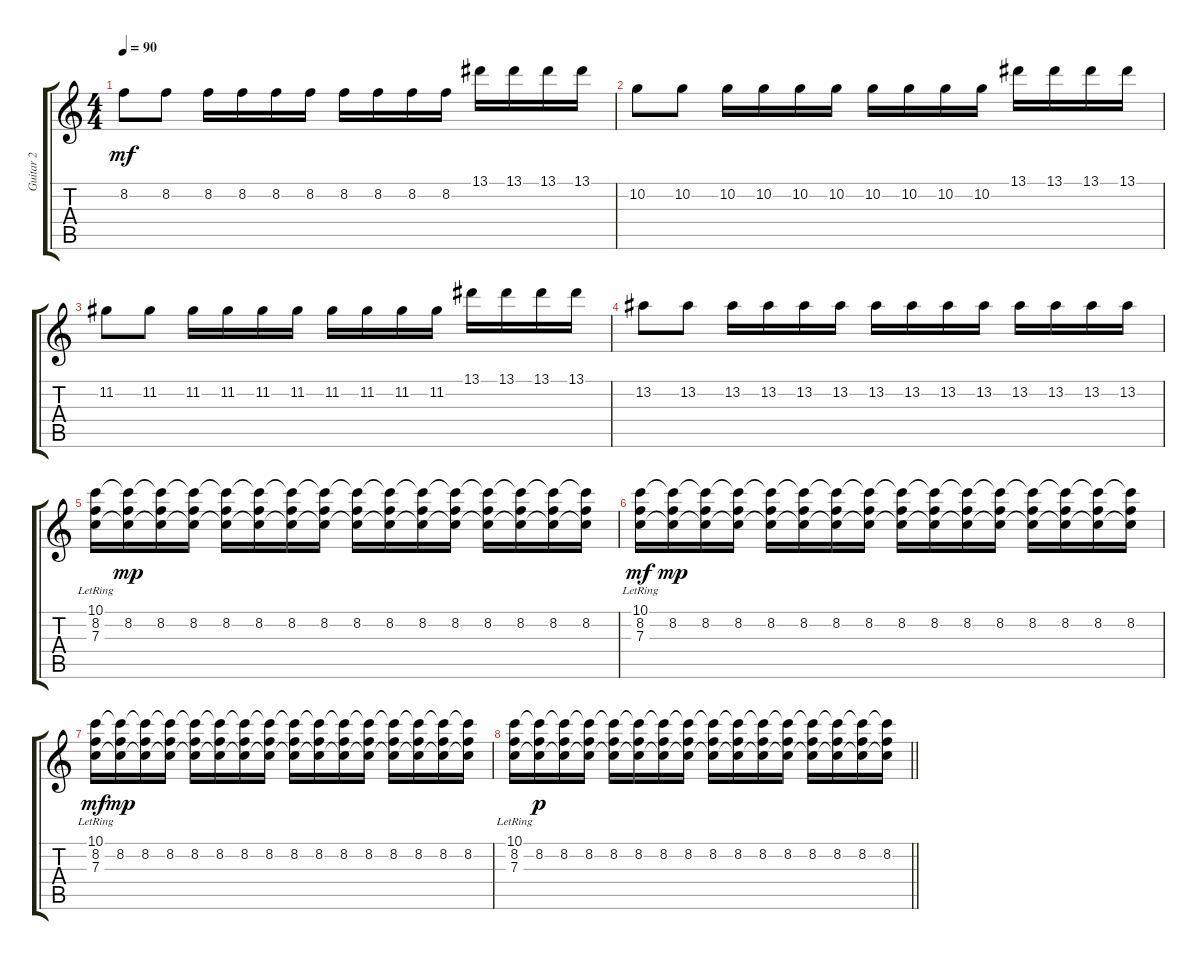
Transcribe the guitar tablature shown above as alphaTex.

\track ("Guitar 2" "Guitar 2") {instrument acousticguitarsteel}
\staff {score tabs}
\tuning (D4 A3 F3 C3 G2 C2) {hide}
\ts (4 4)
\tempo 90
\clef g2
\ks c
8.2.8{dy mf} 8.2.8 8.2.16 8.2.16 8.2.16 8.2.16 8.2.16 8.2.16 8.2.16 8.2.16 13.1.16 13.1.16 13.1.16 13.1.16 |
10.2.8 10.2.8 10.2.16 10.2.16 10.2.16 10.2.16 10.2.16 10.2.16 10.2.16 10.2.16 13.1.16 13.1.16 13.1.16 13.1.16 |
11.2.8 11.2.8 11.2.16 11.2.16 11.2.16 11.2.16 11.2.16 11.2.16 11.2.16 11.2.16 13.1.16 13.1.16 13.1.16 13.1.16 |
13.2.8 13.2.8 13.2.16 13.2.16 13.2.16 13.2.16 13.2.16 13.2.16 13.2.16 13.2.16 13.2.16 13.2.16 13.2.16 13.2.16 |
(10.1{lr} 8.2 7.3{lr}).16 (10.1{t} 8.2 7.3{t}).16{dy mp} (10.1{t} 8.2 7.3{t}).16 (10.1{t} 8.2 7.3{t}).16 (10.1{t} 8.2 7.3{t}).16 (10.1{t} 8.2 7.3{t}).16 (10.1{t} 8.2 7.3{t}).16 (10.1{t} 8.2 7.3{t}).16 (10.1{t} 8.2 7.3{t}).16 (10.1{t} 8.2 7.3{t}).16 (10.1{t} 8.2 7.3{t}).16 (10.1{t} 8.2 7.3{t}).16 (10.1{t} 8.2 7.3{t}).16 (10.1{t} 8.2 7.3{t}).16 (10.1{t} 8.2 7.3{t}).16 (10.1{t} 8.2 7.3{t}).16 |
(10.1{lr} 8.2 7.3{lr}).16{dy mf} (10.1{t} 8.2 7.3{t}).16{dy mp} (10.1{t} 8.2 7.3{t}).16 (10.1{t} 8.2 7.3{t}).16 (10.1{t} 8.2 7.3{t}).16 (10.1{t} 8.2 7.3{t}).16 (10.1{t} 8.2 7.3{t}).16 (10.1{t} 8.2 7.3{t}).16 (10.1{t} 8.2 7.3{t}).16 (10.1{t} 8.2 7.3{t}).16 (10.1{t} 8.2 7.3{t}).16 (10.1{t} 8.2 7.3{t}).16 (10.1{t} 8.2 7.3{t}).16 (10.1{t} 8.2 7.3{t}).16 (10.1{t} 8.2 7.3{t}).16 (10.1{t} 8.2 7.3{t}).16 |
(10.1{lr} 8.2 7.3{lr}).16{dy mf} (10.1{t} 8.2 7.3{t}).16{dy mp} (10.1{t} 8.2 7.3{t}).16 (10.1{t} 8.2 7.3{t}).16 (10.1{t} 8.2 7.3{t}).16 (10.1{t} 8.2 7.3{t}).16 (10.1{t} 8.2 7.3{t}).16 (10.1{t} 8.2 7.3{t}).16 (10.1{t} 8.2 7.3{t}).16 (10.1{t} 8.2 7.3{t}).16 (10.1{t} 8.2 7.3{t}).16 (10.1{t} 8.2 7.3{t}).16 (10.1{t} 8.2 7.3{t}).16 (10.1{t} 8.2 7.3{t}).16 (10.1{t} 8.2 7.3{t}).16 (10.1{t} 8.2 7.3{t}).16 |
\barLineRight lightlight
(10.1{lr} 8.2 7.3{lr}).16 (10.1{t} 8.2 7.3{t}).16{dy p} (10.1{t} 8.2 7.3{t}).16 (10.1{t} 8.2 7.3{t}).16 (10.1{t} 8.2 7.3{t}).16 (10.1{t} 8.2 7.3{t}).16 (10.1{t} 8.2 7.3{t}).16 (10.1{t} 8.2 7.3{t}).16 (10.1{t} 8.2 7.3{t}).16 (10.1{t} 8.2 7.3{t}).16 (10.1{t} 8.2 7.3{t}).16 (10.1{t} 8.2 7.3{t}).16 (10.1{t} 8.2 7.3{t}).16 (10.1{t} 8.2 7.3{t}).16 (10.1{t} 8.2 7.3{t}).16 (10.1{t} 8.2 7.3{t}).16
